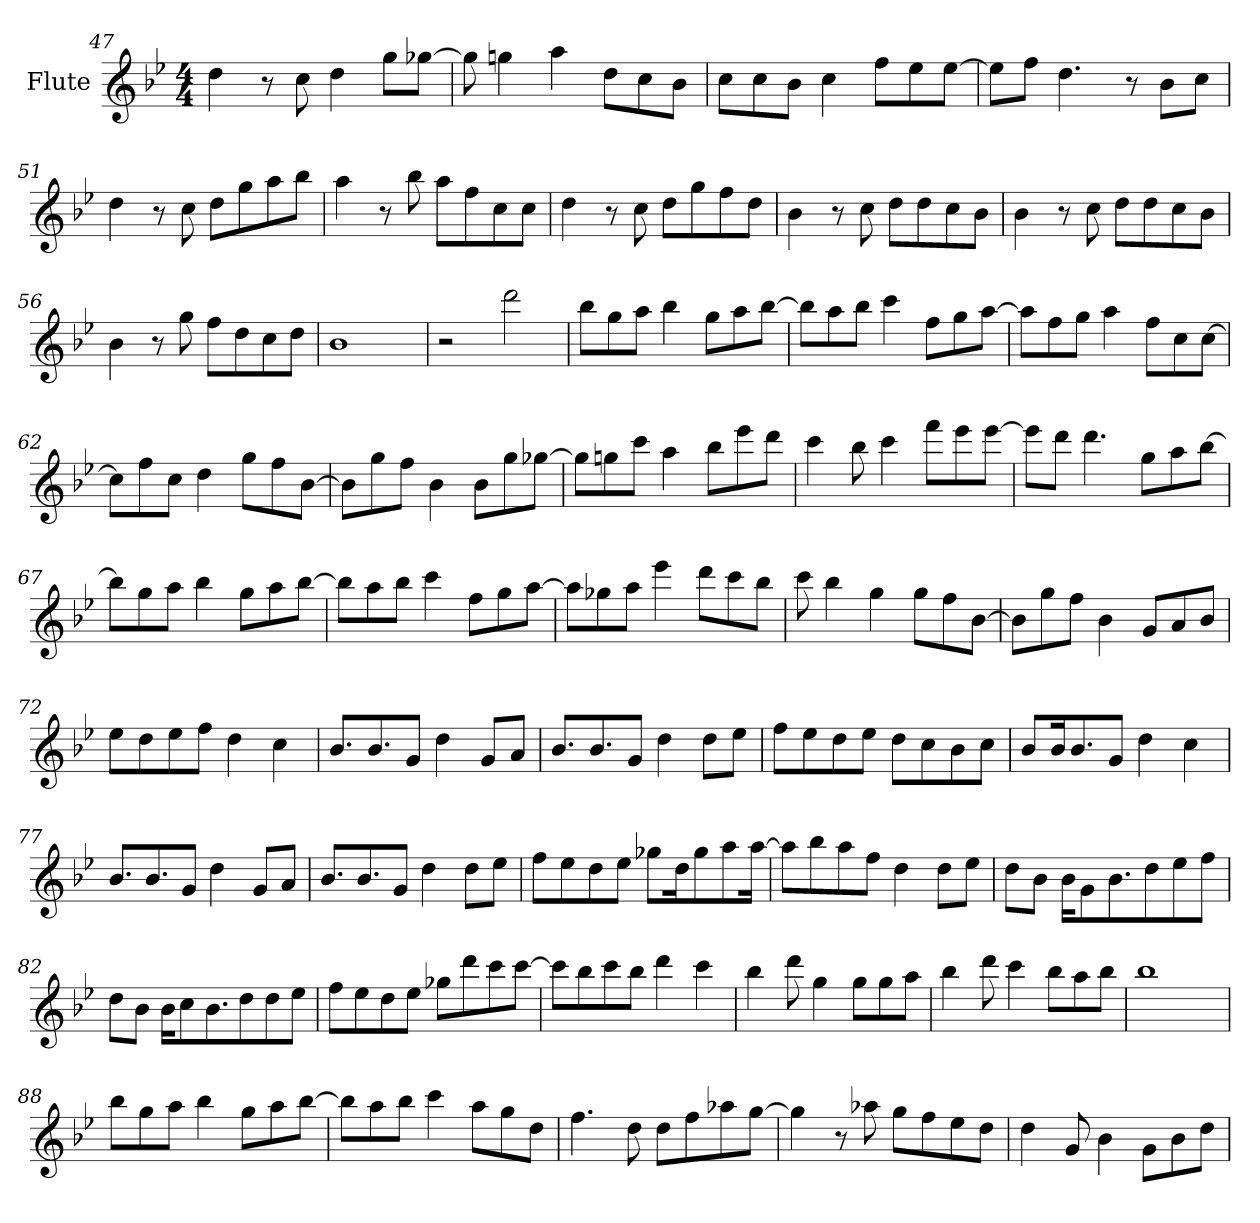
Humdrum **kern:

**kern
*part1
*staff1
*I"Flute
*I'Fl.
*clefG2
*k[b-e-]
*M4/4
=47
4dd\
8r
8cc\
4dd\
8gg\L
[8gg-X\J
=48
8gg-\]
4ggn\
4aa\
8dd\L
8cc\
8b-\J
=49
8cc\L
8cc\
8b-\J
4cc\
8ff\L
8ee-\
[8ee-\J
=50
8ee-\L]
8ff\J
4.dd\
8r
8b-\L
8cc\J
=51
4dd\
8r
8cc\
8dd\L
8gg\
8aa\
8bb-\J
=52
4aa\
8r
8bb-\
8aa\L
8ff\
8cc\
8cc\J
=53
4dd\
8r
8cc\
8dd\L
8gg\
8ff\
8dd\J
=54
4b-\
8r
8cc\
8dd\L
8dd\
8cc\
8b-\J
=55
4b-\
8r
8cc\
8dd\L
8dd\
8cc\
8b-\J
=56
4b-\
8r
8gg\
8ff\L
8dd\
8cc\
8dd\J
=57
1b-
=58
2r
2ddd\
=59
8bb-\L
8gg\
8aa\J
4bb-\
8gg\L
8aa\
[8bb-\J
=60
8bb-\L]
8aa\
8bb-\J
4ccc\
8ff\L
8gg\
[8aa\J
=61
8aa\L]
8ff\
8gg\J
4aa\
8ff\L
8cc\
[8cc\J
=62
8cc\L]
8ff\
8cc\J
4dd\
8gg\L
8ff\
[8b-\J
=63
8b-\L]
8gg\
8ff\J
4b-\
8b-\L
8gg\
[8gg-X\J
=64
8gg-\L]
8ggn\
8ccc\J
4aa\
8bb-\L
8eee-\
8ddd\J
=65
4ccc\
8bb-\
4ccc\
8fff\L
8eee-\
[8eee-\J
=66
8eee-\L]
8ddd\J
4.ddd\
8gg\L
8aa\
[8bb-\J
=67
8bb-\L]
8gg\
8aa\J
4bb-\
8gg\L
8aa\
[8bb-\J
=68
8bb-\L]
8aa\
8bb-\J
4ccc\
8ff\L
8gg\
[8aa\J
=69
8aa\L]
8gg-X\
8aa\J
4eee-\
8ddd\L
8ccc\
8bb-\J
=70
8ccc\
4bb-\
4gg\
8gg\L
8ff\
[8b-\J
=71
8b-\L]
8gg\
8ff\J
4b-\
8g/L
8a/
8b-/J
=72
8ee-\L
8dd\
8ee-\
8ff\J
4dd\
4cc\
=73
8.b-/L
8.b-/
8g/J
4dd\
8g/L
8a/J
=74
8.b-/L
8.b-/
8g/J
4dd\
8dd\L
8ee-\J
=75
8ff\L
8ee-\
8dd\
8ee-\J
8dd\L
8cc\
8b-\
8cc\J
=76
8b-/L
16b-/K
8.b-/
8g/J
4dd\
4cc\
=77
8.b-/L
8.b-/
8g/J
4dd\
8g/L
8a/J
=78
8.b-/L
8.b-/
8g/J
4dd\
8dd\L
8ee-\J
=79
8ff\L
8ee-\
8dd\
8ee-\J
8gg-X\L
16dd\K
8gg-\
8aa\
[16aa\Jk
=80
8aa\L]
8bb-\
8aa\
8ff\J
4dd\
8dd\L
8ee-\J
=81
8dd\L
8b-\J
16b-\KL
8g\
8.b-\
8dd\
8ee-\
8ff\J
=82
8dd\L
8b-\J
16b-\KL
8cc\
8.b-\
8dd\
8dd\
8ee-\J
=83
8ff\L
8ee-\
8dd\
8ee-\J
8gg-X\L
8ddd\
8ccc\
[8ccc\J
=84
8ccc\L]
8bb-\
8ccc\
8bb-\J
4ddd\
4ccc\
=85
4bb-\
8ddd\
4gg\
8gg\L
8gg\
8aa\J
=86
4bb-\
8ddd\
4ccc\
8bb-\L
8aa\
8bb-\J
=87
1bb-
=88
8bb-\L
8gg\
8aa\J
4bb-\
8gg\L
8aa\
[8bb-\J
=89
8bb-\L]
8aa\
8bb-\J
4ccc\
8aa\L
8gg\
8dd\J
=90
4.ff\
8dd\
8dd\L
8ff\
8aa-X\
[8gg\J
=91
4gg\]
8r
8aa-X\
8gg\L
8ff\
8ee-\
8dd\J
=92
4dd\
8g/
4b-\
8g\L
8b-\
8dd\J
=
*-
